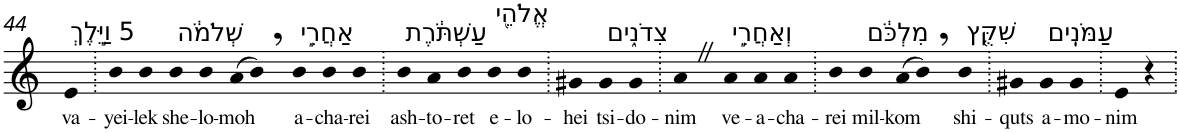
**kern	**text
*part1	*part1
*staff1	*staff1
*I"Piano	*
*I'Pno	*
!!LO:PB:g=z
*clefG2	*
*k[]	*
=44	=44
!LO:TX:a:t=5 וַיֵּ֣לֶךְ	!
!	!LO:LY:b
4e	va-
=45.	=45.
!	!LO:LY:b
4b	-yei-
!	!LO:LY:b
4b	-lek
!LO:TX:a:t=שְׁלֹמֹ֔ה	!
!	!LO:LY:b
4b	she-
!	!LO:LY:b
4b	-lo-
!	!LO:LY:b
(>8a	-moh
8b,)	.
!LO:TX:a:t=אַחֲרֵ֣י	!
!	!LO:LY:b
4b	a-
!	!LO:LY:b
4b	-cha-
!	!LO:LY:b
4b	-rei
=46.	=46.
!LO:TX:a:t=עַשְׁתֹּ֔רֶת	!
!	!LO:LY:b
4b	ash-
!	!LO:LY:b
4a	-to-
!	!LO:LY:b
4b	-ret
!LO:TX:a:t=אֱלֹהֵ֖י	!
!	!LO:LY:b
4b	e-
!	!LO:LY:b
4b	-lo-
=47.	=47.
!	!LO:LY:b
4g#X	-hei
!LO:TX:a:t=צִדֹנִ֑ים	!
!	!LO:LY:b
4g#	tsi-
!	!LO:LY:b
4g#	-do-
=48.	=48.
!	!LO:LY:b
4aZ	-nim
!LO:TX:a:t=וְאַחֲרֵ֣י	!
!	!LO:LY:b
4a	ve-
!	!LO:LY:b
4a	-a-
!	!LO:LY:b
4a	-cha-
=49.	=49.
!	!LO:LY:b
4b	-rei
!LO:TX:a:t=מִלְכֹּ֔ם	!
!	!LO:LY:b
4b	mil-
!	!LO:LY:b
(>8a	-kom
8b,)	.
!LO:TX:a:t=שִׁקֻּ֖ץ	!
!	!LO:LY:b
4b	shi-
=50.	=50.
!	!LO:LY:b
4g#X	-quts
!LO:TX:a:t=עַמֹּנִֽים	!
!	!LO:LY:b
4g#	a-
!	!LO:LY:b
4g#	-mo-
=51.	=51.
!	!LO:LY:b
4e	-nim
4r	.
=.	=.
*-	*-
